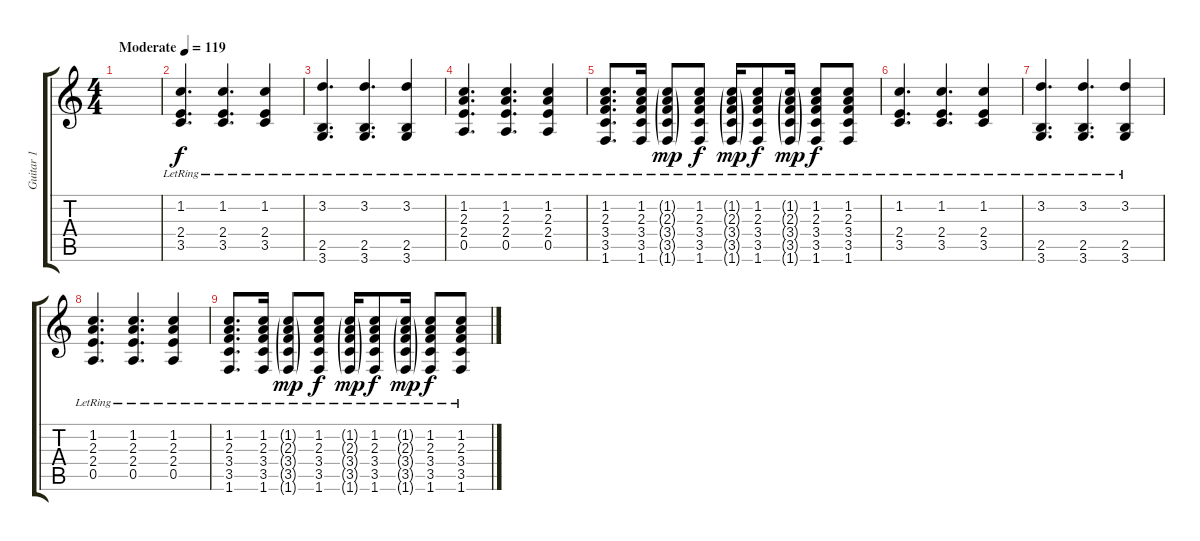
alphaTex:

\track ("Guitar 1" "Guitar 1") {instrument acousticguitarnylon}
\staff {score tabs}
\tuning (E4 B3 G3 D3 A2 E2) {hide}
\ts (4 4)
\tempo (119 "Moderate")
\clef g2
\ks c
|
(1.2{lr} 2.4{lr} 3.5{lr}).4{d} (1.2{lr} 2.4{lr} 3.5{lr}).4{d} (1.2{lr} 2.4{lr} 3.5{lr}).4 |
(3.2{lr} 2.5{lr} 3.6{lr}).4{d} (3.2{lr} 2.5{lr} 3.6{lr}).4{d} (3.2{lr} 2.5{lr} 3.6{lr}).4 |
(1.2{lr} 2.3{lr} 2.4{lr} 0.5{lr}).4{d} (1.2{lr} 2.3{lr} 2.4{lr} 0.5{lr}).4{d} (1.2{lr} 2.3{lr} 2.4{lr} 0.5{lr}).4 |
(1.2{lr} 2.3{lr} 3.4{lr} 3.5{lr} 1.6{lr}).8{d} (1.2{lr} 2.3{lr} 3.4{lr} 3.5{lr} 1.6{lr}).16 (1.2{g lr} 2.3{g lr} 3.4{g lr} 3.5{g lr} 1.6{g lr}).8{dy mp} (1.2{lr} 2.3{lr} 3.4{lr} 3.5{lr} 1.6{lr}).8{dy f} (1.2{g lr} 2.3{g lr} 3.4{g lr} 3.5{g lr} 1.6{g lr}).16{dy mp} (1.2{lr} 2.3{lr} 3.4{lr} 3.5{lr} 1.6{lr}).8{dy f} (1.2{g lr} 2.3{g lr} 3.4{g lr} 3.5{g lr} 1.6{g lr}).16{dy mp} (1.2{lr} 2.3{lr} 3.4{lr} 3.5{lr} 1.6{lr}).8{dy f} (1.2{lr} 2.3{lr} 3.4{lr} 3.5{lr} 1.6{lr}).8 |
(1.2{lr} 2.4{lr} 3.5{lr}).4{d} (1.2{lr} 2.4{lr} 3.5{lr}).4{d} (1.2{lr} 2.4{lr} 3.5{lr}).4 |
(3.2{lr} 2.5{lr} 3.6{lr}).4{d} (3.2{lr} 2.5{lr} 3.6{lr}).4{d} (3.2{lr} 2.5{lr} 3.6{lr}).4 |
(1.2{lr} 2.3{lr} 2.4{lr} 0.5{lr}).4{d} (1.2{lr} 2.3{lr} 2.4{lr} 0.5{lr}).4{d} (1.2{lr} 2.3{lr} 2.4{lr} 0.5{lr}).4 |
(1.2{lr} 2.3{lr} 3.4{lr} 3.5{lr} 1.6{lr}).8{d} (1.2{lr} 2.3{lr} 3.4{lr} 3.5{lr} 1.6{lr}).16 (1.2{g lr} 2.3{g lr} 3.4{g lr} 3.5{g lr} 1.6{g lr}).8{dy mp} (1.2{lr} 2.3{lr} 3.4{lr} 3.5{lr} 1.6{lr}).8{dy f} (1.2{g lr} 2.3{g lr} 3.4{g lr} 3.5{g lr} 1.6{g lr}).16{dy mp} (1.2{lr} 2.3{lr} 3.4{lr} 3.5{lr} 1.6{lr}).8{dy f} (1.2{g lr} 2.3{g lr} 3.4{g lr} 3.5{g lr} 1.6{g lr}).16{dy mp} (1.2{lr} 2.3{lr} 3.4{lr} 3.5{lr} 1.6{lr}).8{dy f} (1.2{lr} 2.3{lr} 3.4{lr} 3.5{lr} 1.6{lr}).8
